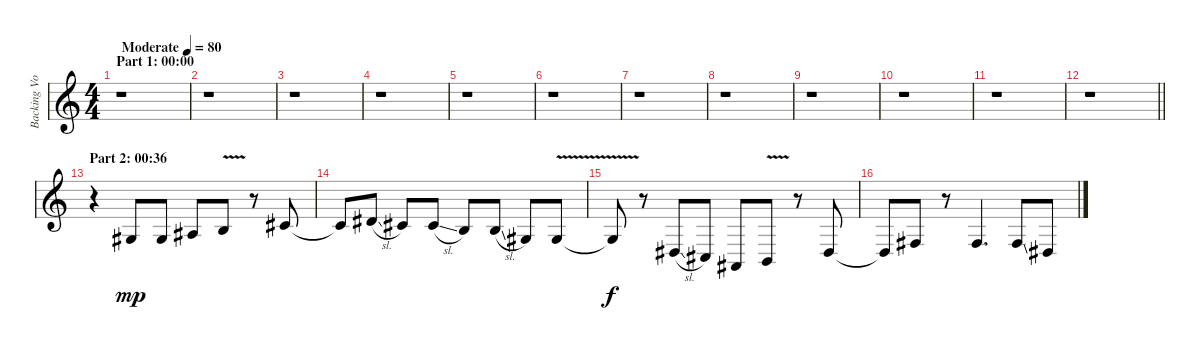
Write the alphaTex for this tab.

\track ("Backing Vocals" "Backing Vo") {instrument tenorsax}
\staff {score}
\tuning (E4 B3 G3 D3 A2 E2) {hide}
\ts (4 4)
\section ("" "Part 1: 00:00")
\tempo (80 "Moderate")
\clef g2
\ks c
r.1{dy mp instrument tenorsax} |
r.1 |
r.1 |
r.1 |
r.1 |
r.1 |
r.1 |
r.1 |
r.1 |
r.1 |
r.1 |
\barLineRight lightlight
r.1 |
\section ("" "Part 2: 00:36")
r.4 6.4.8 6.4.8 8.4.8 9.4{v}.8 r.8 11.4.8 |
11.4{t}.8 13.4{sl}.8 11.4.8 11.4{sl}.8 9.4.8 9.4{sl}.8 6.4.8 6.4{v}.8 |
6.4{t}.8{dy f} r.8 6.5{sl}.8 4.5.8 1.5.8 2.5{v}.8 r.8 6.5.8 |
6.5{t}.8 9.5.8 r.8 9.5{be (custom 0 0 5 0 10 4 30 0 60 0)}.4{d} 9.5{ss}.8 6.5.8
